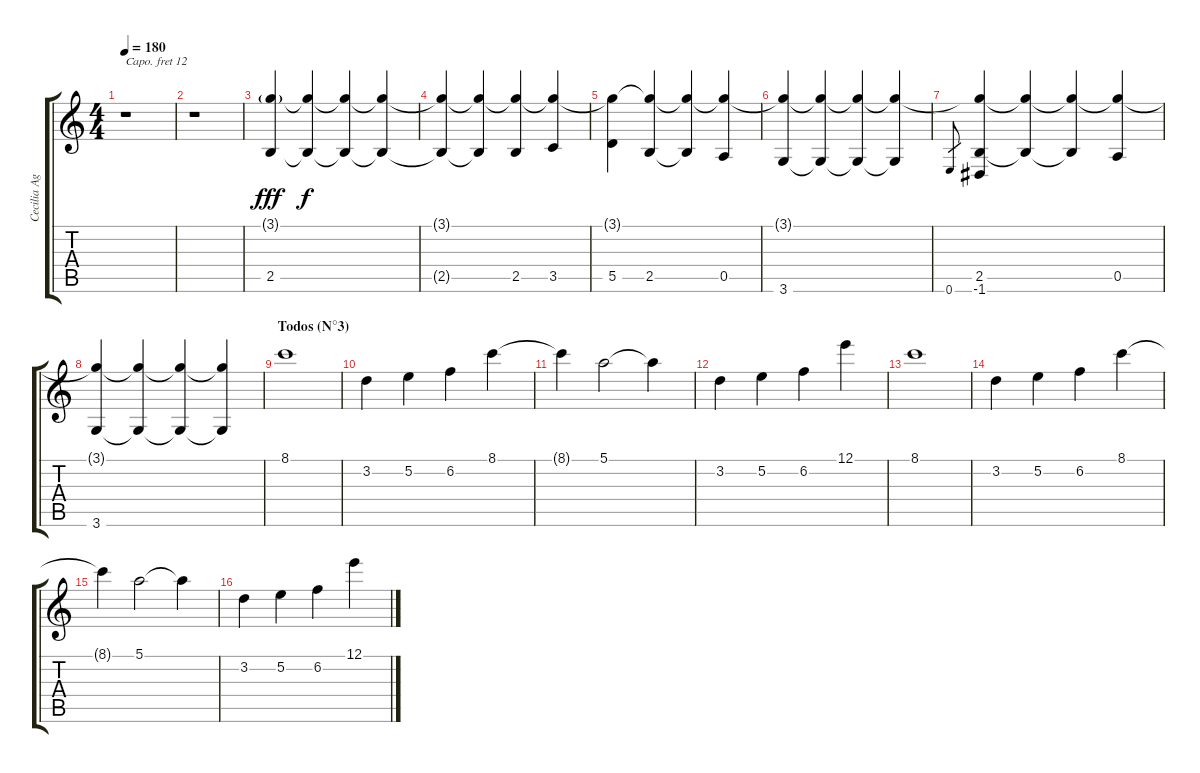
\track ("Cecilia Aguayo (Sintetizador 3)" "Cecilia Ag") {instrument synthstrings1}
\staff {score tabs}
\capo 12
\tuning (E4 B3 G3 D3 A2 E2) {hide}
\ts (4 4)
\tempo 180
\clef g2
\ks c
r.1{dy f} |
r.1 |
(3.1{g} 2.5).4{dy fff} (3.1{t} 2.5{t}).4{dy f} (3.1{t} 2.5{t}).4 (3.1{t} 2.5{t}).4 |
(3.1{t} 2.5{t}).4 (3.1{t} 2.5{t}).4 (3.1{t} 2.5).4 (3.1{t} 3.5).4 |
(3.1{t} 5.5).4 (3.1{t} 2.5).4 (3.1{t} 2.5{t}).4 (3.1{t} 0.5).4 |
(3.1{t} 3.6).4 (3.1{t} 3.6{t}).4 (3.1{t} 3.6{t}).4 (3.1{t} 3.6{t}).4 |
0.6.8{gr} (3.1{t} 2.5 -1.6).4 (3.1{t} 2.5{t}).4 (3.1{t} 2.5{t}).4 (3.1{t} 0.5).4 |
(3.1{t} 3.6).4 (3.1{t} 3.6{t}).4 (3.1{t} 3.6{t}).4 (3.1{t} 3.6{t}).4 |
\section ("" "Todos (N°3)")
8.1.1 |
3.2.4 5.2.4 6.2.4 8.1.4 |
8.1{t}.4 5.1.2 5.1{t}.4 |
3.2.4 5.2.4 6.2.4 12.1.4 |
8.1.1 |
3.2.4 5.2.4 6.2.4 8.1.4 |
8.1{t}.4 5.1.2 5.1{t}.4 |
3.2.4 5.2.4 6.2.4 12.1.4
